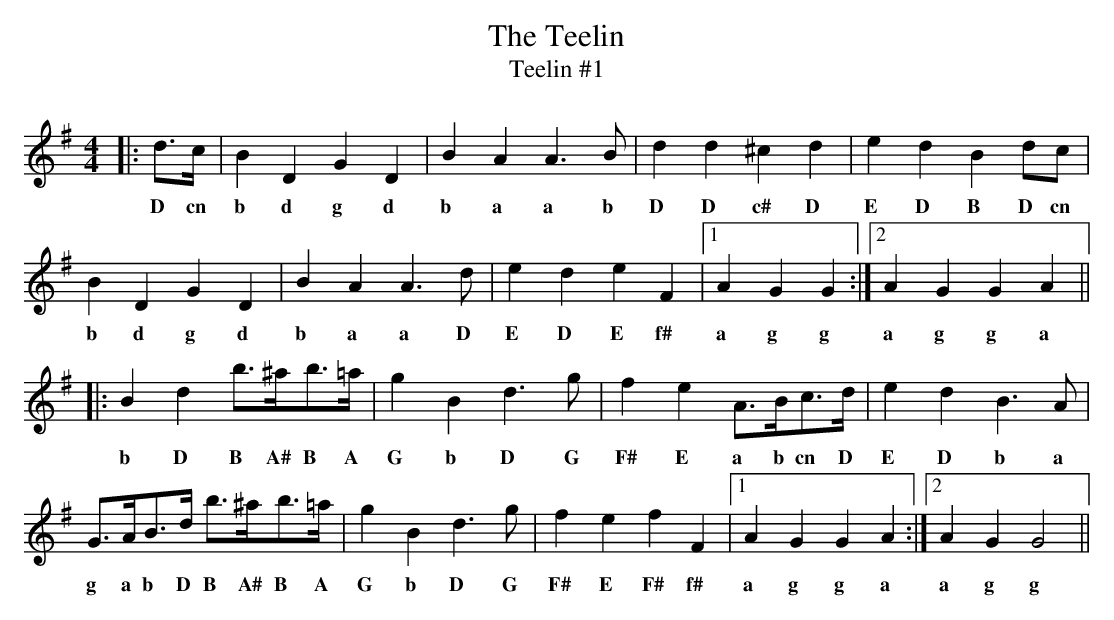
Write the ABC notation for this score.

X:1
T:Teelin, The
T:Teelin #1
M:4/4
L:1/8
K:Gmaj
|:d>c | B2 D2 G2 D2 | B2 A2 A3 B| d2 d2 ^c2 d2 | e2 d2 B2 dc|
w:D cn b d g d b a a b D D c# D E D B D cn
B2 D2 G2 D2 | B2 A2 A3 d | e2 d2 e2 F2 |1A2 G2 G2 :|2 A2 G2 G2 A2||
w:b d g d b a a D E D E f# a g g a g g a
|:B2 d2 b>^ab>=a | g2 B2 d3 g | f2 e2 A>Bc>d | e2 d2 B3 A  |
w:b D B A# B A G b D G F# E a b cn D E D b a
G>AB>d b>^ab>=a | g2 B2 d3 g | f2 e2 f2 F2 |1A2 G2 G2 A2 :|2 A2 G2 G4||
w:g a b D B A# B A G b D G F# E F# f# a g g a a g g
